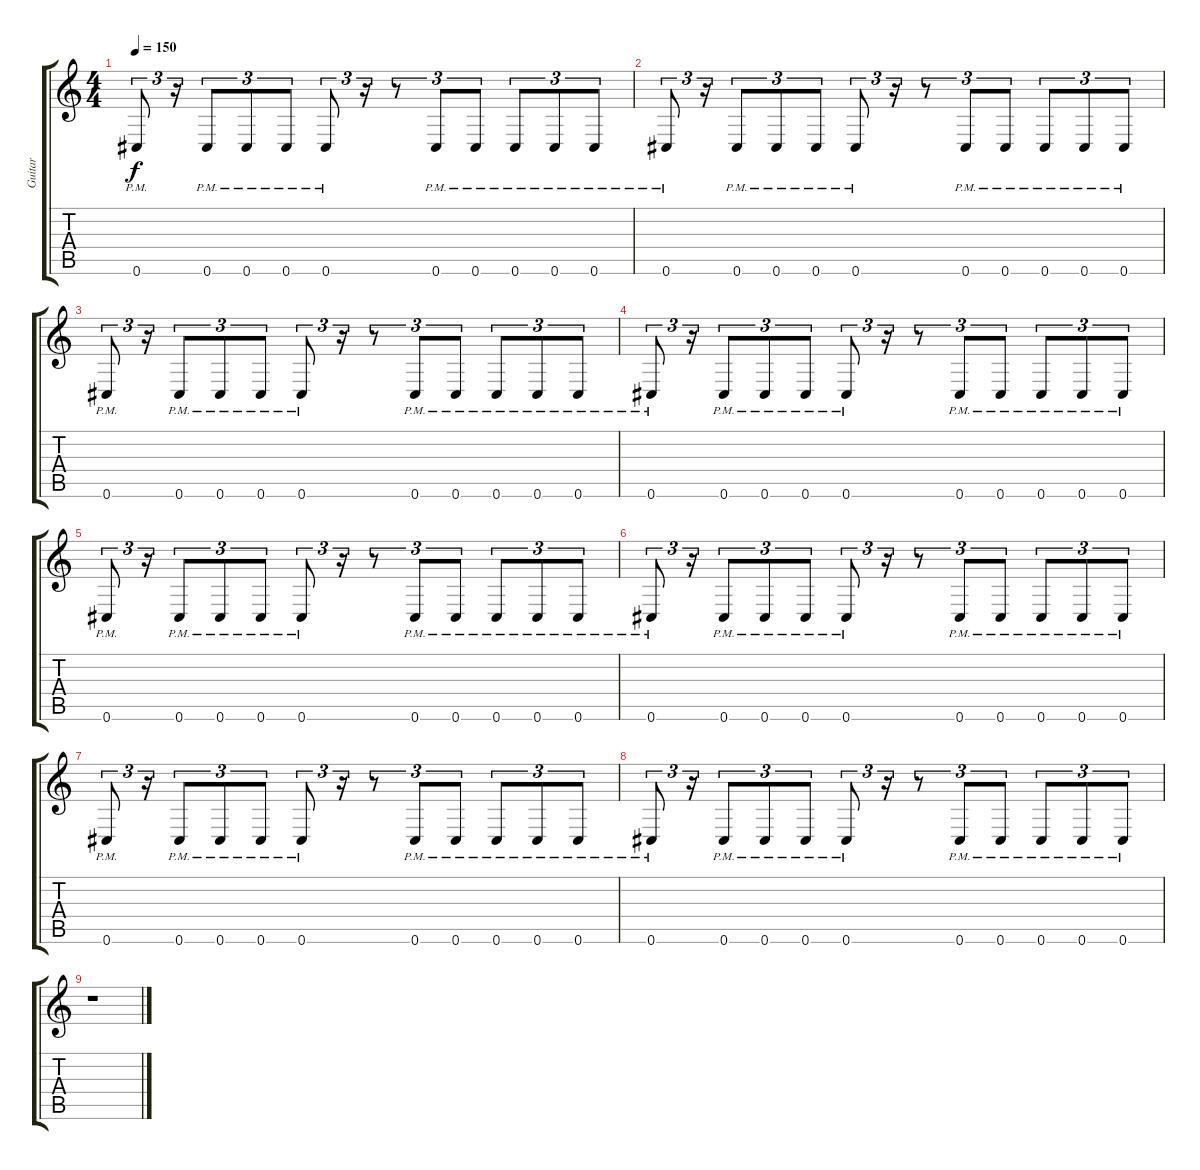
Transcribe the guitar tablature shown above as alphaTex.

\track ("Guitar" "Guitar") {instrument distortionguitar}
\staff {score tabs}
\tuning (Db4 Ab3 E3 B2 Gb2 Db2) {hide}
\ts (4 4)
\tempo 150
\clef g2
\ks c
0.6{pm}.8{tu (3 2) dy f} r.16{tu (3 2)} 0.6{pm}.8{tu (3 2)} 0.6{pm}.8{tu (3 2)} 0.6{pm}.8{tu (3 2)} 0.6{pm}.8{tu (3 2)} r.16{tu (3 2)} r.8{tu (3 2)} 0.6{pm}.8{tu (3 2)} 0.6{pm}.8{tu (3 2)} 0.6{pm}.8{tu (3 2)} 0.6{pm}.8{tu (3 2)} 0.6{pm}.8{tu (3 2)} |
0.6{pm}.8{tu (3 2)} r.16{tu (3 2)} 0.6{pm}.8{tu (3 2)} 0.6{pm}.8{tu (3 2)} 0.6{pm}.8{tu (3 2)} 0.6{pm}.8{tu (3 2)} r.16{tu (3 2)} r.8{tu (3 2)} 0.6{pm}.8{tu (3 2)} 0.6{pm}.8{tu (3 2)} 0.6{pm}.8{tu (3 2)} 0.6{pm}.8{tu (3 2)} 0.6{pm}.8{tu (3 2)} |
0.6{pm}.8{tu (3 2) volume 14} r.16{tu (3 2)} 0.6{pm}.8{tu (3 2)} 0.6{pm}.8{tu (3 2)} 0.6{pm}.8{tu (3 2)} 0.6{pm}.8{tu (3 2)} r.16{tu (3 2)} r.8{tu (3 2)} 0.6{pm}.8{tu (3 2)} 0.6{pm}.8{tu (3 2)} 0.6{pm}.8{tu (3 2)} 0.6{pm}.8{tu (3 2)} 0.6{pm}.8{tu (3 2)} |
0.6{pm}.8{tu (3 2) volume 13} r.16{tu (3 2)} 0.6{pm}.8{tu (3 2)} 0.6{pm}.8{tu (3 2)} 0.6{pm}.8{tu (3 2)} 0.6{pm}.8{tu (3 2)} r.16{tu (3 2)} r.8{tu (3 2)} 0.6{pm}.8{tu (3 2)} 0.6{pm}.8{tu (3 2)} 0.6{pm}.8{tu (3 2)} 0.6{pm}.8{tu (3 2)} 0.6{pm}.8{tu (3 2)} |
0.6{pm}.8{tu (3 2) volume 10} r.16{tu (3 2)} 0.6{pm}.8{tu (3 2)} 0.6{pm}.8{tu (3 2)} 0.6{pm}.8{tu (3 2)} 0.6{pm}.8{tu (3 2)} r.16{tu (3 2)} r.8{tu (3 2)} 0.6{pm}.8{tu (3 2)} 0.6{pm}.8{tu (3 2)} 0.6{pm}.8{tu (3 2)} 0.6{pm}.8{tu (3 2)} 0.6{pm}.8{tu (3 2)} |
0.6{pm}.8{tu (3 2) volume 8} r.16{tu (3 2)} 0.6{pm}.8{tu (3 2)} 0.6{pm}.8{tu (3 2)} 0.6{pm}.8{tu (3 2)} 0.6{pm}.8{tu (3 2)} r.16{tu (3 2)} r.8{tu (3 2)} 0.6{pm}.8{tu (3 2)} 0.6{pm}.8{tu (3 2)} 0.6{pm}.8{tu (3 2)} 0.6{pm}.8{tu (3 2)} 0.6{pm}.8{tu (3 2)} |
0.6{pm}.8{tu (3 2) volume 6} r.16{tu (3 2)} 0.6{pm}.8{tu (3 2)} 0.6{pm}.8{tu (3 2)} 0.6{pm}.8{tu (3 2)} 0.6{pm}.8{tu (3 2)} r.16{tu (3 2)} r.8{tu (3 2)} 0.6{pm}.8{tu (3 2)} 0.6{pm}.8{tu (3 2)} 0.6{pm}.8{tu (3 2)} 0.6{pm}.8{tu (3 2)} 0.6{pm}.8{tu (3 2)} |
0.6{pm}.8{tu (3 2) volume 4} r.16{tu (3 2)} 0.6{pm}.8{tu (3 2)} 0.6{pm}.8{tu (3 2)} 0.6{pm}.8{tu (3 2)} 0.6{pm}.8{tu (3 2)} r.16{tu (3 2)} r.8{tu (3 2)} 0.6{pm}.8{tu (3 2)} 0.6{pm}.8{tu (3 2)} 0.6{pm}.8{tu (3 2)} 0.6{pm}.8{tu (3 2)} 0.6{pm}.8{tu (3 2)} |
r.1
